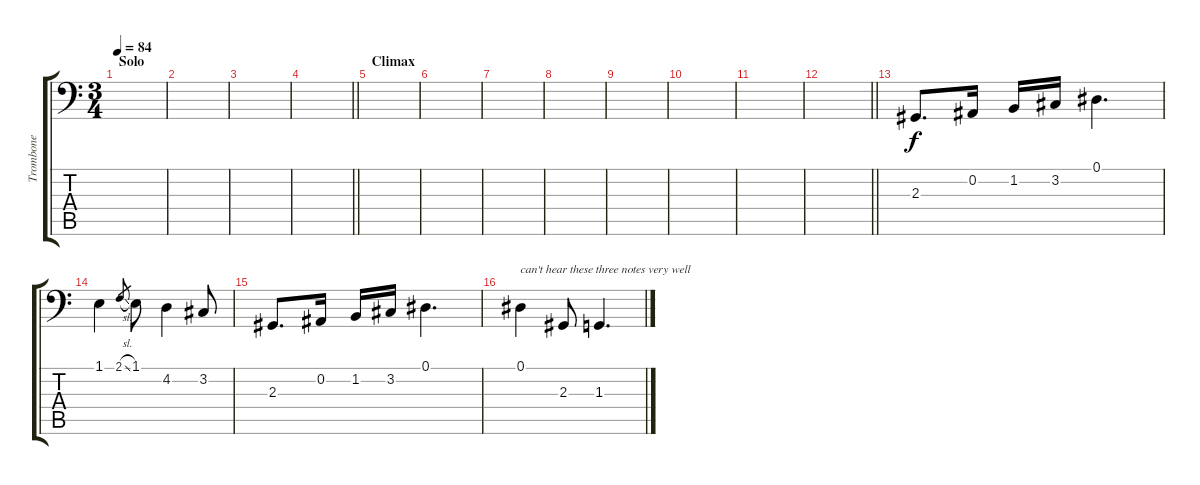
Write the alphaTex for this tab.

\track ("Trombone" "Trombone") {instrument trombone}
\staff {score tabs}
\tuning (Eb3 Bb2 Gb2 Db2 Ab1 Eb1) {hide}
\ts (3 4)
\section ("" "Solo")
\tempo 84
\clef f4
\ks c
|
|
|
\barLineRight lightlight
|
\section ("" "Climax")
|
|
|
|
|
|
|
\barLineRight lightlight
|
2.3.8{d volume 16} 0.2.16 1.2.16 3.2.16 0.1.4{d} |
1.1.4 2.1{sl}.8{gr} 1.1.8 4.2.4 3.2.8 |
2.3.8{d} 0.2.16 1.2.16 3.2.16 0.1.4{d} |
0.1.4{txt "can't hear these three notes very well"} 2.3.8 1.3.4{d}
